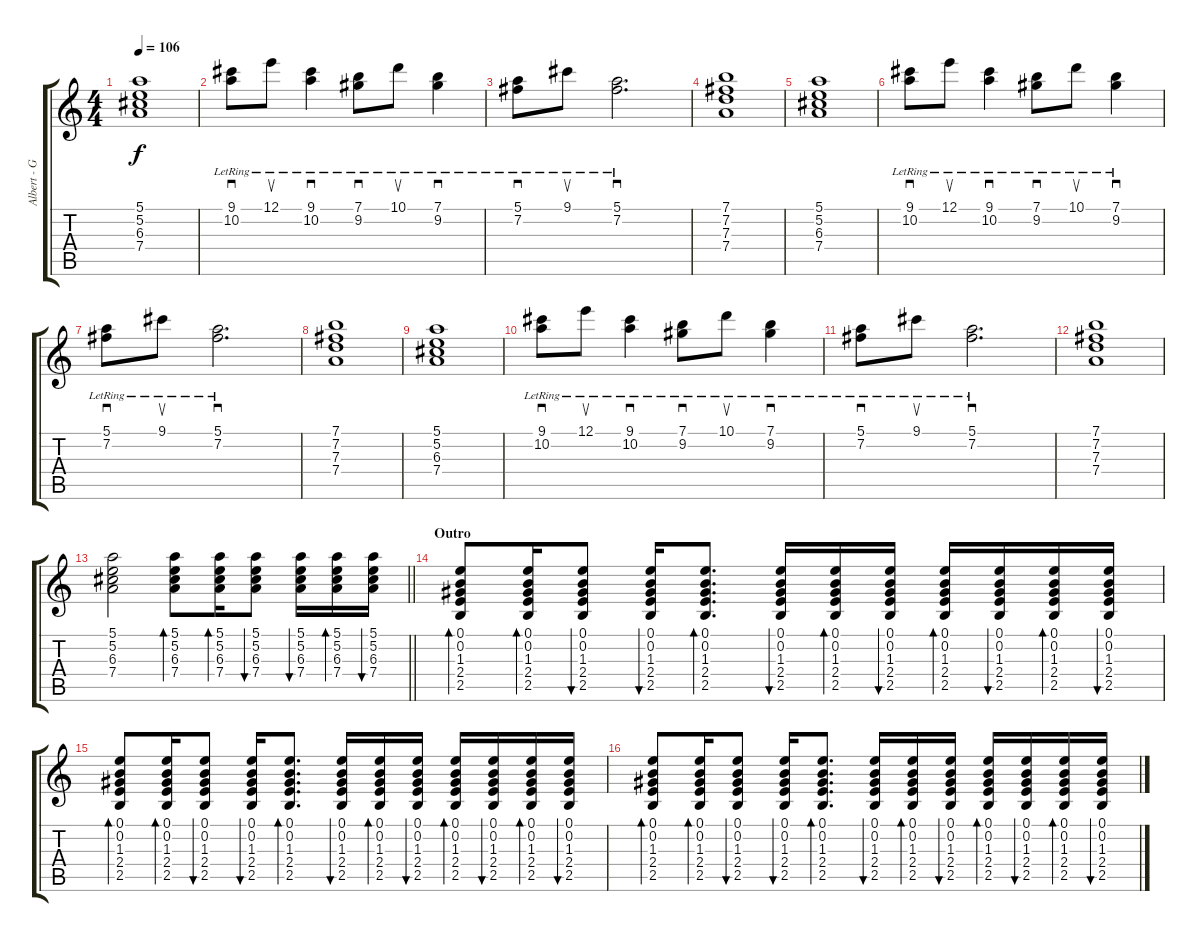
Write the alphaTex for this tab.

\track ("Albert - Guitar RSE" "Albert - G") {instrument electricguitarjazz}
\staff {score tabs}
\tuning (E4 B3 G3 D3 A2 E2) {hide}
\ts (4 4)
\tempo 106
\clef g2
\ks c
(5.1 5.2 6.3 7.4).1{dy f} |
(9.1{lr} 10.2{lr}).8{sd} 12.1{lr}.8{su} (9.1{lr} 10.2{lr}).4{sd} (7.1{lr} 9.2{lr}).8{sd} 10.1{lr}.8{su} (7.1{lr} 9.2{lr}).4{sd} |
(5.1{lr} 7.2{lr}).8{sd} 9.1{lr}.8{su} (5.1{lr} 7.2{lr}).2{d sd} |
(7.1 7.2 7.3 7.4).1 |
(5.1 5.2 6.3 7.4).1 |
(9.1{lr} 10.2{lr}).8{sd} 12.1{lr}.8{su} (9.1{lr} 10.2{lr}).4{sd} (7.1{lr} 9.2{lr}).8{sd} 10.1{lr}.8{su} (7.1{lr} 9.2{lr}).4{sd} |
(5.1{lr} 7.2{lr}).8{sd} 9.1{lr}.8{su} (5.1{lr} 7.2{lr}).2{d sd} |
(7.1 7.2 7.3 7.4).1 |
(5.1 5.2 6.3 7.4).1 |
(9.1{lr} 10.2{lr}).8{sd} 12.1{lr}.8{su} (9.1{lr} 10.2{lr}).4{sd} (7.1{lr} 9.2{lr}).8{sd} 10.1{lr}.8{su} (7.1{lr} 9.2{lr}).4{sd} |
(5.1{lr} 7.2{lr}).8{sd} 9.1{lr}.8{su} (5.1{lr} 7.2{lr}).2{d sd} |
(7.1 7.2 7.3 7.4).1 |
\barLineRight lightlight
(5.1 5.2 6.3 7.4).2 (5.1 5.2 6.3 7.4).8{bd 60} (5.1 5.2 6.3 7.4).16{bd 60} (5.1 5.2 6.3 7.4).8{bu 60} (5.1 5.2 6.3 7.4).16{bu 60} (5.1 5.2 6.3 7.4).16{bd 60} (5.1 5.2 6.3 7.4).16{bu 60} |
\section ("" "Outro")
(0.1 0.2 1.3 2.4 2.5).8{bd 60} (0.1 0.2 1.3 2.4 2.5).16{bd 60} (0.1 0.2 1.3 2.4 2.5).8{bu 60} (0.1 0.2 1.3 2.4 2.5).16{bu 60} (0.1 0.2 1.3 2.4 2.5).8{d bd 60} (0.1 0.2 1.3 2.4 2.5).16{bu 60} (0.1 0.2 1.3 2.4 2.5).16{bd 60} (0.1 0.2 1.3 2.4 2.5).16{bu 60} (0.1 0.2 1.3 2.4 2.5).16{bd 60} (0.1 0.2 1.3 2.4 2.5).16{bu 60} (0.1 0.2 1.3 2.4 2.5).16{bd 60} (0.1 0.2 1.3 2.4 2.5).16{bu 60} |
(0.1 0.2 1.3 2.4 2.5).8{bd 60} (0.1 0.2 1.3 2.4 2.5).16{bd 60} (0.1 0.2 1.3 2.4 2.5).8{bu 60} (0.1 0.2 1.3 2.4 2.5).16{bu 60} (0.1 0.2 1.3 2.4 2.5).8{d bd 60} (0.1 0.2 1.3 2.4 2.5).16{bu 60} (0.1 0.2 1.3 2.4 2.5).16{bd 60} (0.1 0.2 1.3 2.4 2.5).16{bu 60} (0.1 0.2 1.3 2.4 2.5).16{bd 60} (0.1 0.2 1.3 2.4 2.5).16{bu 60} (0.1 0.2 1.3 2.4 2.5).16{bd 60} (0.1 0.2 1.3 2.4 2.5).16{bu 60} |
(0.1 0.2 1.3 2.4 2.5).8{bd 60} (0.1 0.2 1.3 2.4 2.5).16{bd 60} (0.1 0.2 1.3 2.4 2.5).8{bu 60} (0.1 0.2 1.3 2.4 2.5).16{bu 60} (0.1 0.2 1.3 2.4 2.5).8{d bd 60} (0.1 0.2 1.3 2.4 2.5).16{bu 60} (0.1 0.2 1.3 2.4 2.5).16{bd 60} (0.1 0.2 1.3 2.4 2.5).16{bu 60} (0.1 0.2 1.3 2.4 2.5).16{bd 60} (0.1 0.2 1.3 2.4 2.5).16{bu 60} (0.1 0.2 1.3 2.4 2.5).16{bd 60} (0.1 0.2 1.3 2.4 2.5).16{bu 60}
